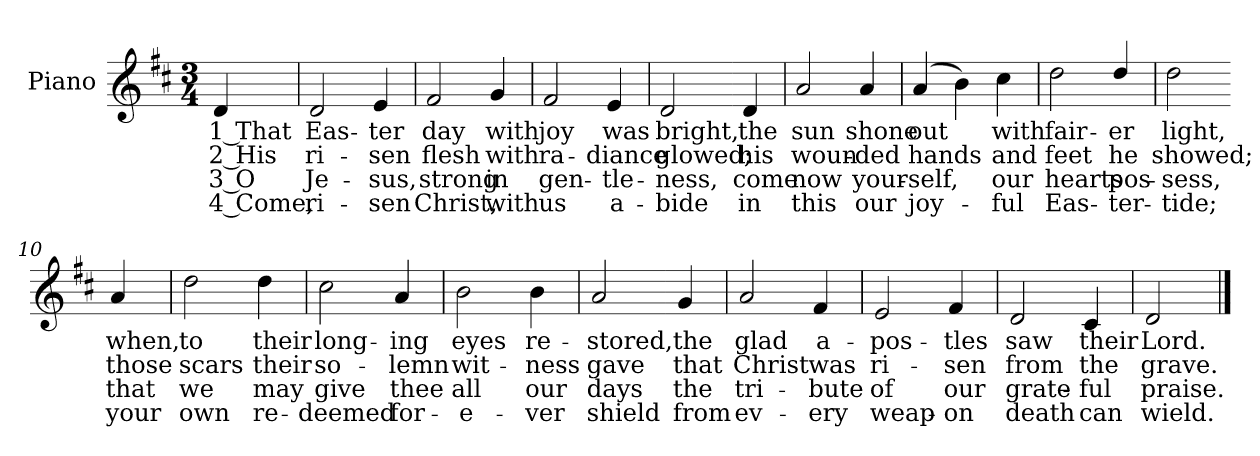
**kern	**text	**text	**text	**text
*part1	*part1	*part1	*part1	*part1
*staff1	*staff1	*staff1	*staff1	*staff1
*I"Piano	*	*	*	*
*I'Pno.	*	*	*	*
!!LO:PB:g=z
*clefG2	*	*	*	*
*k[f#c#]	*	*	*	*
*D:	*	*	*	*
*M3/4	*	*	*	*
=	=	=	=	=
!	!LO:LY:b:color=#000000	!LO:LY:b:color=#000000	!LO:LY:b:color=#000000	!LO:LY:b:color=#000000
4di/	1 That	2 His	3 O	4 Come,
=1	=1	=1	=1	=1
!	!LO:LY:b:color=#000000	!LO:LY:b:color=#000000	!LO:LY:b:color=#000000	!LO:LY:b:color=#000000
2di/	Eas-	ri-	Je-	-ri-
!	!LO:LY:b:color=#000000	!LO:LY:b:color=#000000	!LO:LY:b:color=#000000	!LO:LY:b:color=#000000
4ei/	-ter	-sen	-sus,	sen
=2	=2	=2	=2	=2
!	!LO:LY:b:color=#000000	!LO:LY:b:color=#000000	!LO:LY:b:color=#000000	!LO:LY:b:color=#000000
2f#i/	day	flesh	strong	Christ,
!	!LO:LY:b:color=#000000	!LO:LY:b:color=#000000	!LO:LY:b:color=#000000	!LO:LY:b:color=#000000
4gi/	with	with	in	with
=3	=3	=3	=3	=3
!	!LO:LY:b:color=#000000	!LO:LY:b:color=#000000	!LO:LY:b:color=#000000	!LO:LY:b:color=#000000
2f#i/	joy	ra-	gen-	-us
!	!LO:LY:b:color=#000000	!LO:LY:b:color=#000000	!LO:LY:b:color=#000000	!LO:LY:b:color=#000000
4ei/	was	-diance	tle-	-a-
=4	=4	=4	=4	=4
!	!LO:LY:b:color=#000000	!LO:LY:b:color=#000000	!LO:LY:b:color=#000000	!LO:LY:b:color=#000000
2di/	bright,	glowed;	-ness,	bide
=5-	=5-	=5-	=5-	=5-
!	!LO:LY:b:color=#000000	!LO:LY:b:color=#000000	!LO:LY:b:color=#000000	!LO:LY:b:color=#000000
4di/	the	his	come	in
=6	=6	=6	=6	=6
!	!LO:LY:b:color=#000000	!LO:LY:b:color=#000000	!LO:LY:b:color=#000000	!LO:LY:b:color=#000000
2ai/	sun	woun-	now	this
!	!LO:LY:b:color=#000000	!LO:LY:b:color=#000000	!LO:LY:b:color=#000000	!LO:LY:b:color=#000000
4ai/	shone	-ded	your-	-our
!!LO:LB:g=z
=7	=7	=7	=7	=7
!	!LO:LY:b:color=#000000	!LO:LY:b:color=#000000	!LO:LY:b:color=#000000	!LO:LY:b:color=#000000
(4ai/	out	hands	self,	joy-
4bi\)	.	.	.	.
!	!LO:LY:b:color=#000000	!LO:LY:b:color=#000000	!LO:LY:b:color=#000000	!LO:LY:b:color=#000000
4cc#i\	with	and	-our	ful
=8	=8	=8	=8	=8
!	!LO:LY:b:color=#000000	!LO:LY:b:color=#000000	!LO:LY:b:color=#000000	!LO:LY:b:color=#000000
2ddi\	fair-	feet	hearts	Eas-
!	!LO:LY:b:color=#000000	!LO:LY:b:color=#000000	!LO:LY:b:color=#000000	!LO:LY:b:color=#000000
4ddi/	-er	he	-pos-	-ter-
=9	=9	=9	=9	=9
!	!LO:LY:b:color=#000000	!LO:LY:b:color=#000000	!LO:LY:b:color=#000000	!LO:LY:b:color=#000000
2ddi\	light,	showed;	-sess,	tide;
=10-	=10-	=10-	=10-	=10-
!	!LO:LY:b:color=#000000	!LO:LY:b:color=#000000	!LO:LY:b:color=#000000	!LO:LY:b:color=#000000
4ai/	when,	those	that	your
=11	=11	=11	=11	=11
!	!LO:LY:b:color=#000000	!LO:LY:b:color=#000000	!LO:LY:b:color=#000000	!LO:LY:b:color=#000000
2ddi\	to	scars	we	own
!	!LO:LY:b:color=#000000	!LO:LY:b:color=#000000	!LO:LY:b:color=#000000	!LO:LY:b:color=#000000
4ddi\	their	their	may	re-
=12	=12	=12	=12	=12
!	!LO:LY:b:color=#000000	!LO:LY:b:color=#000000	!LO:LY:b:color=#000000	!LO:LY:b:color=#000000
2cc#i\	long-	so-	-give	deemed
!	!LO:LY:b:color=#000000	!LO:LY:b:color=#000000	!LO:LY:b:color=#000000	!LO:LY:b:color=#000000
4ai/	-ing	-lemn	thee	for-
!!LO:LB:g=z
=13	=13	=13	=13	=13
!	!LO:LY:b:color=#000000	!LO:LY:b:color=#000000	!LO:LY:b:color=#000000	!LO:LY:b:color=#000000
2bi\	eyes	wit-	-all	e-
!	!LO:LY:b:color=#000000	!LO:LY:b:color=#000000	!LO:LY:b:color=#000000	!LO:LY:b:color=#000000
4bi\	re-	-ness	-our	ver
=14	=14	=14	=14	=14
!	!LO:LY:b:color=#000000	!LO:LY:b:color=#000000	!LO:LY:b:color=#000000	!LO:LY:b:color=#000000
2ai/	-stored,	gave	days	shield
=15-	=15-	=15-	=15-	=15-
!	!LO:LY:b:color=#000000	!LO:LY:b:color=#000000	!LO:LY:b:color=#000000	!LO:LY:b:color=#000000
4gi/	the	that	the	from
=16	=16	=16	=16	=16
!	!LO:LY:b:color=#000000	!LO:LY:b:color=#000000	!LO:LY:b:color=#000000	!LO:LY:b:color=#000000
2ai/	glad	Christ	tri-	-ev-
!	!LO:LY:b:color=#000000	!LO:LY:b:color=#000000	!LO:LY:b:color=#000000	!LO:LY:b:color=#000000
4f#i/	a-	was	-bute	ery
=17	=17	=17	=17	=17
!	!LO:LY:b:color=#000000	!LO:LY:b:color=#000000	!LO:LY:b:color=#000000	!LO:LY:b:color=#000000
2ei/	-pos-	ri-	of	weap-
!	!LO:LY:b:color=#000000	!LO:LY:b:color=#000000	!LO:LY:b:color=#000000	!LO:LY:b:color=#000000
4f#i/	-tles	-sen	-our	on
=18	=18	=18	=18	=18
!	!LO:LY:b:color=#000000	!LO:LY:b:color=#000000	!LO:LY:b:color=#000000	!LO:LY:b:color=#000000
2di/	saw	from	grate-	-death
!	!LO:LY:b:color=#000000	!LO:LY:b:color=#000000	!LO:LY:b:color=#000000	!LO:LY:b:color=#000000
4c#i/	their	the	ful	can
=19	=19	=19	=19	=19
!	!LO:LY:b:color=#000000	!LO:LY:b:color=#000000	!LO:LY:b:color=#000000	!LO:LY:b:color=#000000
2di/	Lord.	grave.	praise.	wield.
==	==	==	==	==
*-	*-	*-	*-	*-
